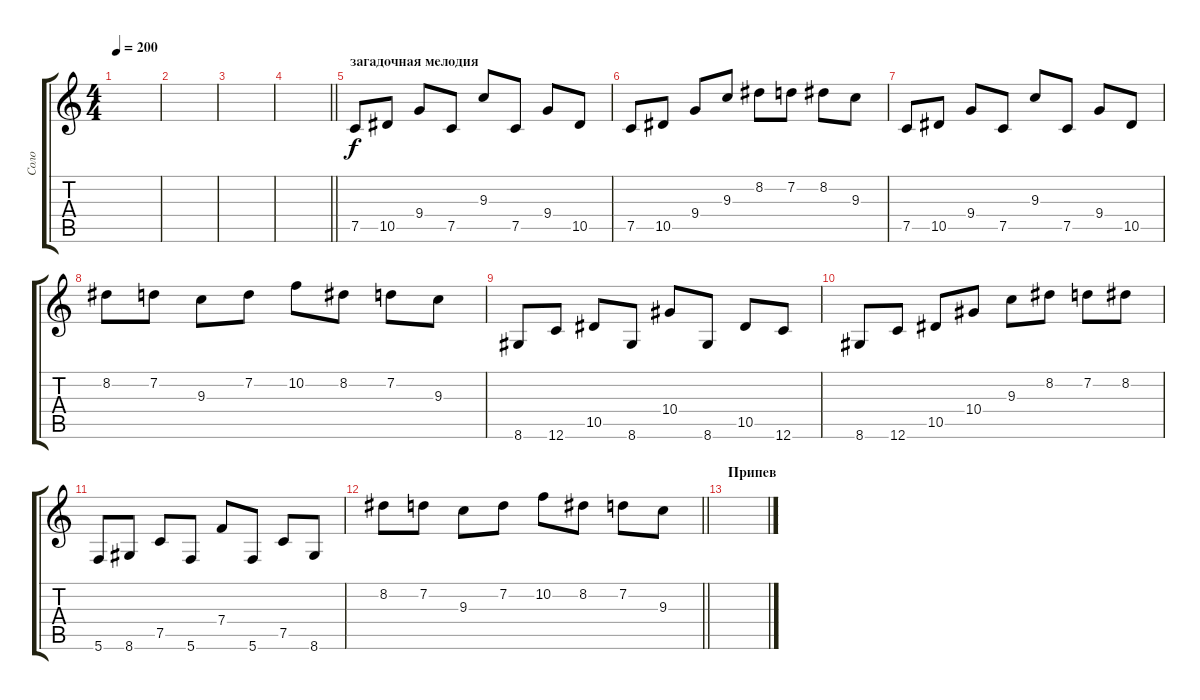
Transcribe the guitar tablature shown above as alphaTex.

\track ("Соло" "Соло") {instrument distortionguitar}
\staff {score tabs}
\tuning (C4 G3 Eb3 Bb2 F2 C2) {hide}
\ts (4 4)
\tempo 200
\clef g2
\ks c
|
|
|
\barLineRight lightlight
|
\section ("" "загадочная мелодия")
7.5.8 10.5.8 9.4.8 7.5.8 9.3.8 7.5.8 9.4.8 10.5.8 |
7.5.8 10.5.8 9.4.8 9.3.8 8.2.8 7.2.8 8.2.8 9.3.8 |
7.5.8 10.5.8 9.4.8 7.5.8 9.3.8 7.5.8 9.4.8 10.5.8 |
8.2.8 7.2.8 9.3.8 7.2.8 10.2.8 8.2.8 7.2.8 9.3.8 |
8.6.8 12.6.8 10.5.8 8.6.8 10.4.8 8.6.8 10.5.8 12.6.8 |
8.6.8 12.6.8 10.5.8 10.4.8 9.3.8 8.2.8 7.2.8 8.2.8 |
5.6.8 8.6.8 7.5.8 5.6.8 7.4.8 5.6.8 7.5.8 8.6.8 |
\barLineRight lightlight
8.2.8 7.2.8 9.3.8 7.2.8 10.2.8 8.2.8 7.2.8 9.3.8 |
\section ("" "Припев")
